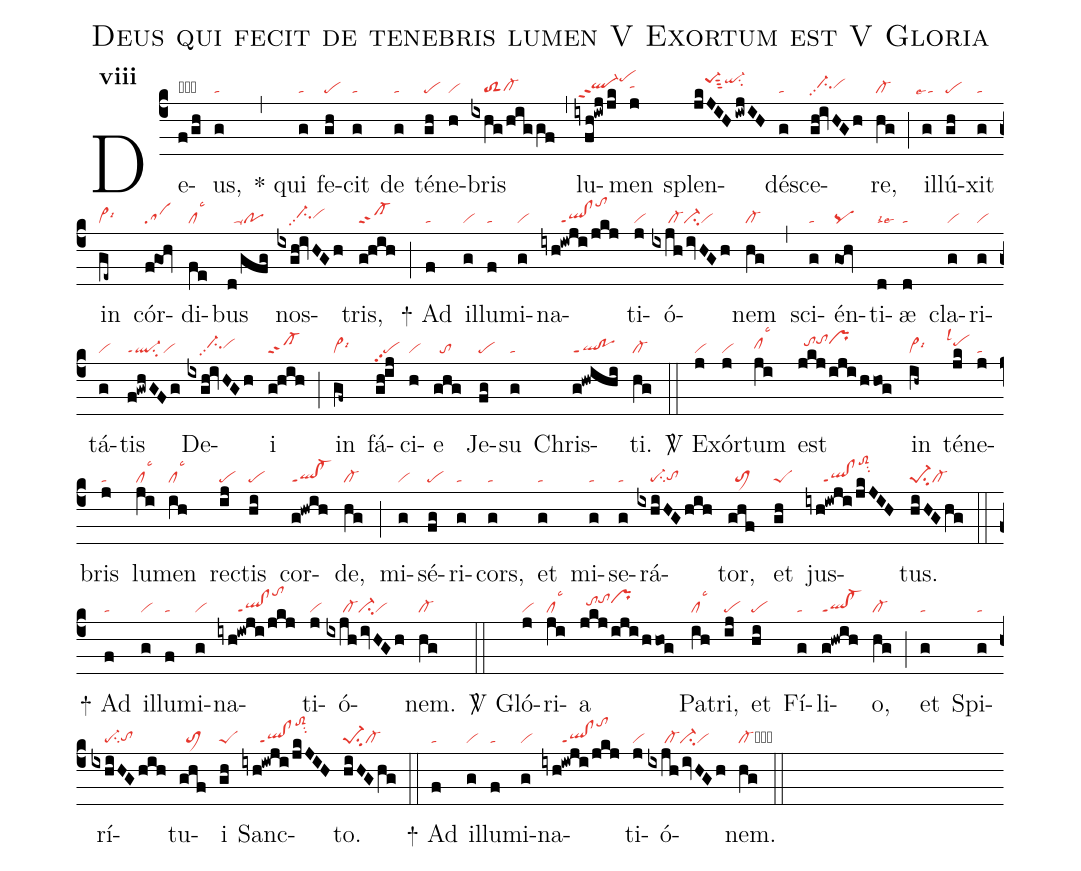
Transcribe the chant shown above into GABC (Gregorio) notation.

name:Deus qui fecit de tenebris lumen V Exortum est V Gloria;
office-part:re;
mode:8;
nabc-lines:1;
%%
initial-style: 1;
name: Deus qui fecit de tenebris lumen;
mode: 8;
office-part: Responsorium;
annotation: Resp.;
annotation: viii;
nabc-lines: 1;
%%
(c4) De(f/gh|obtapehg)us,(g|ta) (,) <sp>*</sp> qui(g|ta) fe(gh|pe)cit(g|ta) de(g|ta) té(gh|pe)ne(h|vi)bris(ixhg/higgf|////toS2cl-hg) (,) lu(iyfh!iwjjk|/ql-hhppt2pehk)men(j|tahh) splen(jkJIH/iwjIH|///pe-1hjsut3qi-hjsu2)dé(g|ta)sce(gh!ivHGh|//ci-hhpp2vihh)re,(hg|cl-) (;) il(g|``talse4)lú(gh|pe)xit(g|ta) in(ge~|vi>lsi6) cór(f!goh|sa)di(fe|cllsc3)bus(d/gfg|//poppu1) nos(ixgh!ivHGh|//////ci-hhpp2vihh)tris,(g!hih|sf-) (;)

<sp>+</sp> Ad(f|ta) il(g|vi)lu(f|ta)mi(g|vi)na(iyh!iwji/jkj|//////ql!clppt1tohm)ti(j|vi)ó(ixjh/ivHGh|/////cl-ci-vi)nem(hg|cl-) (,) sci(g|ta)én(goh|pq)ti(d|talsi2lse3)æ(d|ta) cla(g|vi)ri(g|vi)tá(g|vi)tis(f!gwhGFg|ql-ppt1su2vi) De(ixgh!ivHGh|//////ci-hhpp2vihh)i(g!hih|sf-) (;) in(gf~|vi>lsi6) fá(gh!ij|pepp2)ci(h|vi)e(ghg|//to) Je(fg|pe)su(g|ta) Chris(g!hwihi|ql!poppt1)ti.(hg|cl-) (::)

<sp>V/</sp> E(j|vi)xór(j|vi)tum(ji|clhhlsc3) est(jkj/iji/hhog|//tohitohjprhj) in(ih~|vi>lsi6) té(jk|``pehilsl1)ne(j|ta)bris(j|ta) lu(ji|cllsc3)men(ih|cllsc3) rec(ij|pe)tis(hi|pe) cor(g!hwih|ql!cl-ppt1)de,(hg|cl-) (;) mi(g|vi)sé(fg|pe)ri(g|ta)cors,(g|ta) et(g|ta) mi(g|ta)se(g|ta)rá(ixhiHGhih|////pe-su2tohg)tor,(ghf|//toM1) et(gh|peS) jus(iyh!iwji/jkJIH|/////ql!clppt1toS2hmsu2)tus.(hiHGhg|pe-1su2cl-) (::)

<sp>+</sp> Ad(f|ta) il(g|vi)lu(f|ta)mi(g|vi)na(iyh!iwji/jkj|//////ql!clppt1tohm)ti(j|vi)ó(ixjh/ivHGh|/////cl-ci-vi)nem.(hg|cl-) (::)

<sp>V/</sp> Gló(j|vi)ri(ji|cllsc3)a(jkj/iji/hhog|//tohitohjprhj) Pa(ih|cllsc3)tri,(ij|pe) et(hi|pe) Fí(g|ta)li(g!hwih|ql!cl-ppt1)o,(hg|cl-) (;) et(g|ta) Spi(g|ta)rí(ixhiHGhih|////pe-su2tohg)tu(ghf|//toM1)i(gh|peS) Sanc(iyh!iwji/jkJIH|/////ql!clppt1toS2hmsu2)to.(hiHGhg|pe-1su2cl-) (::)

<sp>+</sp> Ad(f|ta) il(g|vi)lu(f|ta)mi(g|vi)na(iyh!iwji/jkj|//////ql!clppt1tohm)ti(j|vi)ó(ixjh/ivHGh|/////cl-ci-vi)nem.(hg|cl-cb) (::)
